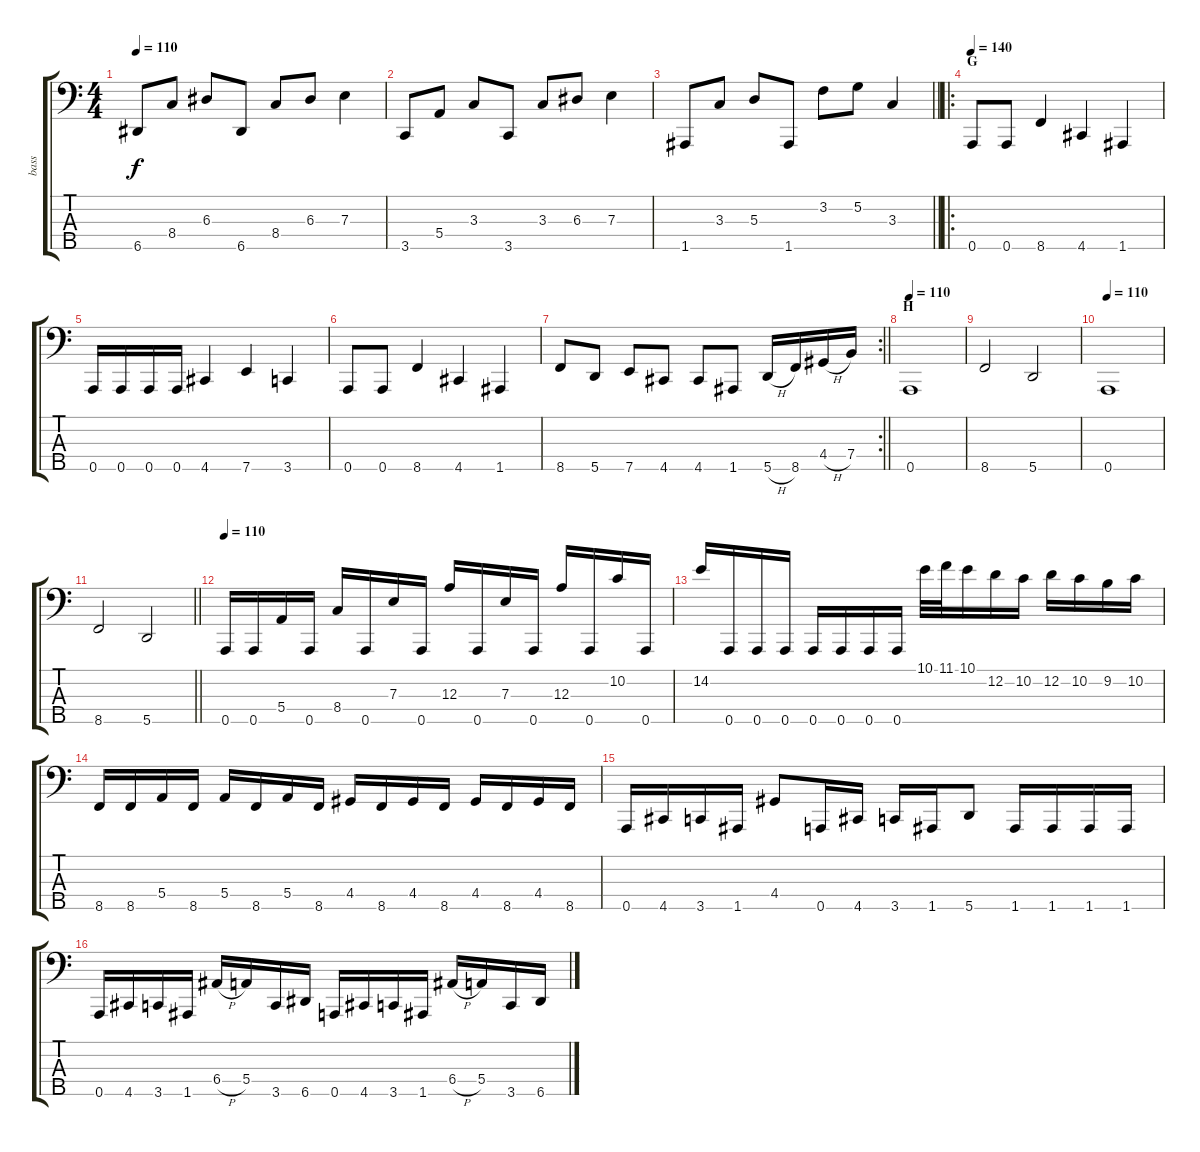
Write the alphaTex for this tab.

\track ("bass" "bass") {instrument electricbassfinger}
\staff {score tabs}
\tuning (Gb2 D2 A1 E1 A0) {hide}
\ts (4 4)
\tempo 110
\clef f4
\ks c
6.5.8{dy f} 8.4.8 6.3.8 6.5.8 8.4.8 6.3.8 7.3.4 |
3.5.8 5.4.8 3.3.8 3.5.8 3.3.8 6.3.8 7.3.4 |
\barLineRight lightlight
1.5.8 3.3.8 5.3.8 1.5.8 3.2.8 5.2.8 3.3.4 |
\ro
\section ("" "G")
\tempo 140
0.5.8 0.5.8 8.5.4 4.5.4 1.5.4 |
0.5.16 0.5.16 0.5.16 0.5.16 4.5.4 7.5.4 3.5.4 |
0.5.8 0.5.8 8.5.4 4.5.4 1.5.4 |
\rc 2
\barLineRight lightlight
8.5.8 5.5.8 7.5.8 4.5.8 4.5.8 1.5.8 5.5{h}.16 8.5.16 4.4{h}.16 7.4.16 |
\section ("" "H")
\tempo 110
0.5.1 |
8.5.2 5.5.2 |
\tempo 110
0.5.1 |
\barLineRight lightlight
8.5.2 5.5.2 |
\tempo 110
0.5.16 0.5.16 5.4.16 0.5.16 8.4.16 0.5.16 7.3.16 0.5.16 12.3.16 0.5.16 7.3.16 0.5.16 12.3.16 0.5.16 10.2.16 0.5.16 |
14.2.16 0.5.16 0.5.16 0.5.16 0.5.16 0.5.16 0.5.16 0.5.16 10.1.32 11.1.32 10.1.16 12.2.16 10.2.16 12.2.16 10.2.16 9.2.16 10.2.16 |
8.5.16 8.5.16 5.4.16 8.5.16 5.4.16 8.5.16 5.4.16 8.5.16 4.4.16 8.5.16 4.4.16 8.5.16 4.4.16 8.5.16 4.4.16 8.5.16 |
0.5.16 4.5.16 3.5.16 1.5.16 4.4.8 0.5.16 4.5.16 3.5.16 1.5.16 5.5.8 1.5.16 1.5.16 1.5.16 1.5.16 |
0.5.16 4.5.16 3.5.16 1.5.16 6.4{h}.16 5.4.16 3.5.16 6.5.16 0.5.16 4.5.16 3.5.16 1.5.16 6.4{h}.16 5.4.16 3.5.16 6.5.16
